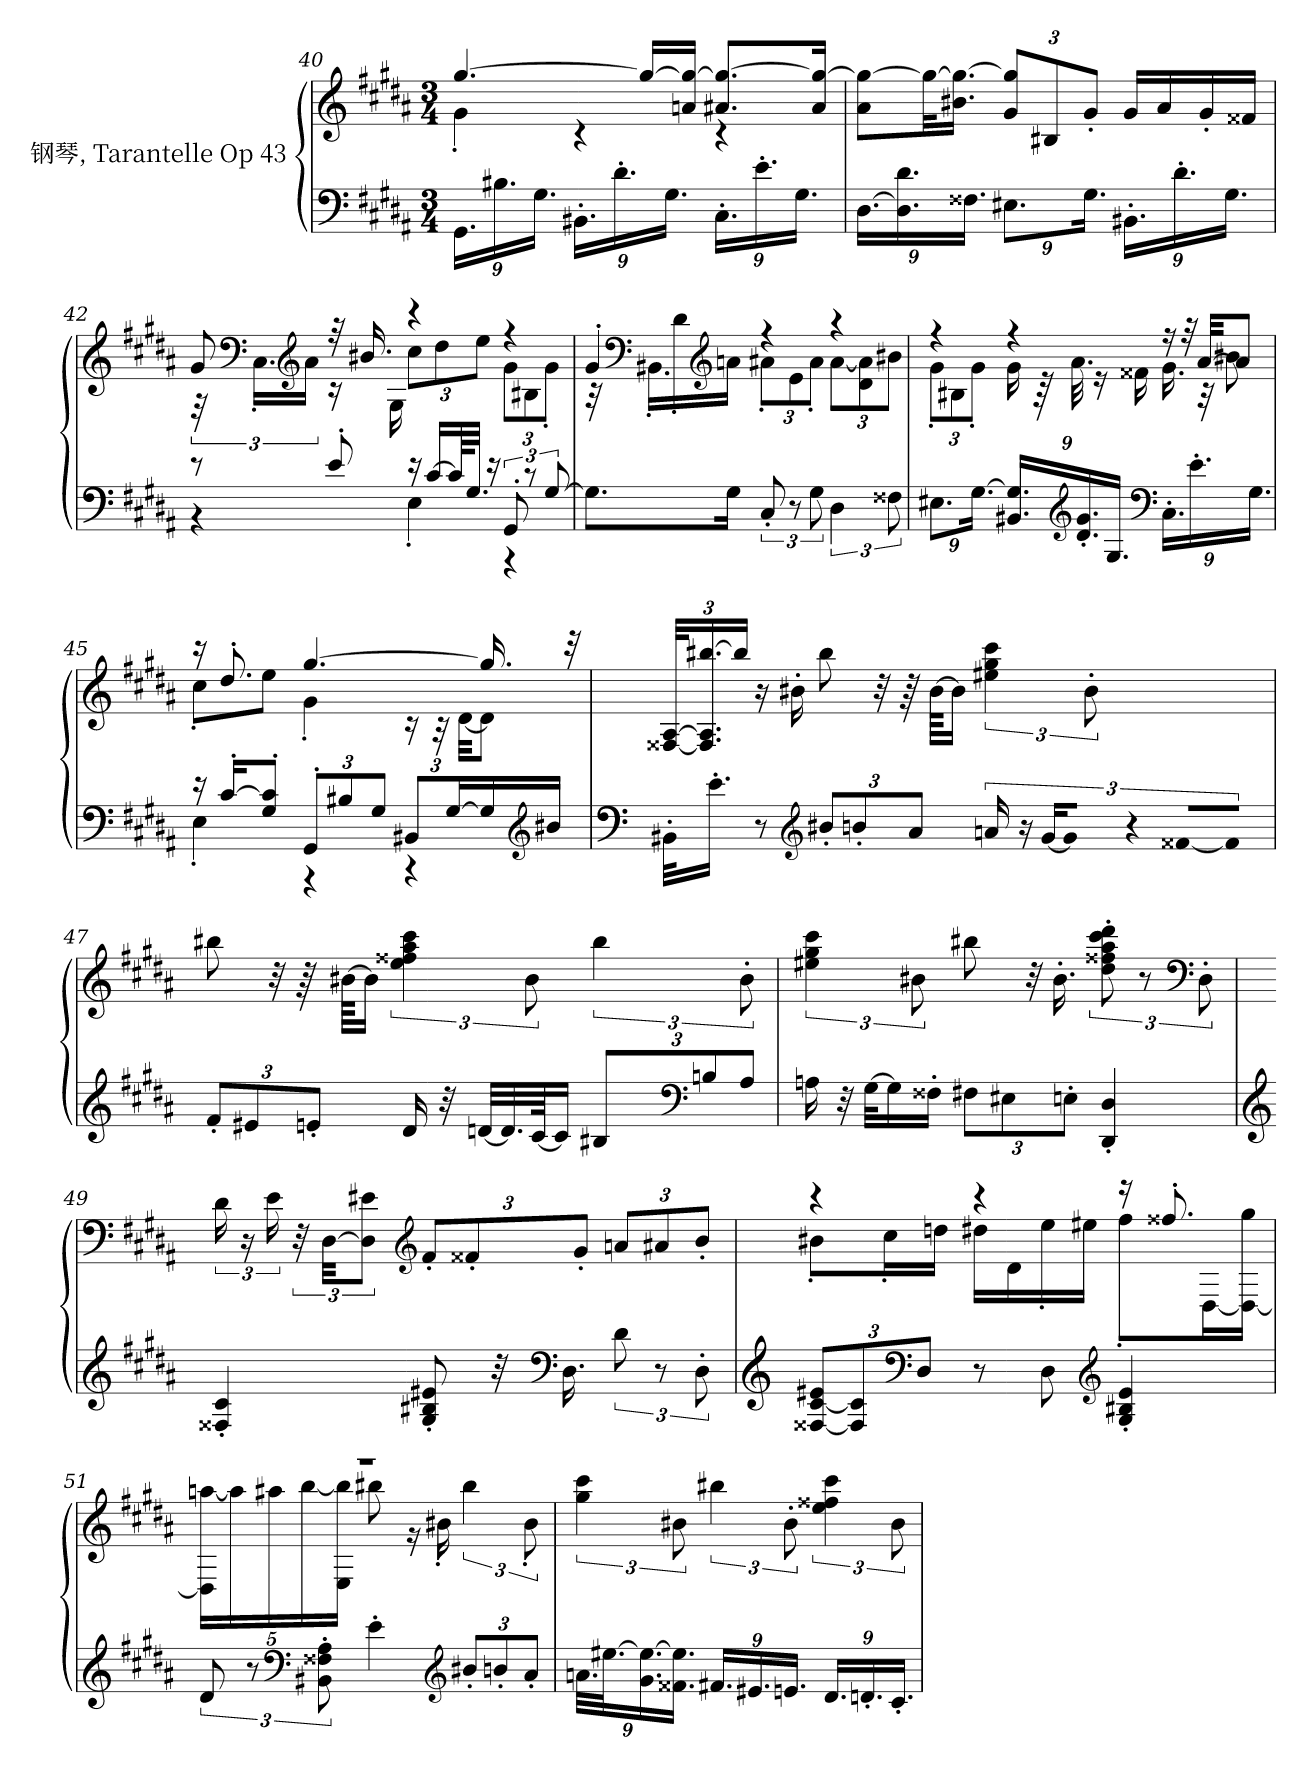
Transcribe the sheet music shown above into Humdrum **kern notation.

**kern	**kern
*part1	*part1
*staff2	*staff1
*I"钢琴, Tarantelle Op 43	*
*clefF4	*clefG2
*k[f#c#g#d#a#]	*k[f#c#g#d#a#]
*M3/4	*M3/4
*Xbrackettup	*
=40	=40
*	*^
18.GG#\LL	[4.gg#/	4g#'\
18.B#X\	.	.
18.G#\JJ	.	.
18.BB#X'\LL	.	4r
18.d#'\	.	.
.	16gg#/LL_	.
18.G#\JJ	.	.
.	16an/ 16gg#/_JJ	.
18.C#'\LL	8.a#X/ 8.gg#/_L	4r
18.e'\	.	.
18.G#\JJ	.	.
.	16a#/ 16gg#/_Jk	.
*	*v	*v
!!LO:LB:g=z
=41	=41
[18.D#\LL	8a#\ 8gg#\_L
18.D#\] 18.d#\	.
.	32gg#\KL_
.	16.b#X\ 16.gg#\_JJ
18.F##X\JJ	.
*	*Xbrackettup
9.E#X\L	12g#/ 12gg#/]L
.	12B#X/
18.G#\Jk	12g#'/J
18.BB#X'\LL	16g#/LL
.	16a#/
18.d#'\	.
.	16g#'/
18.G#\JJ	.
.	16f##X/JJ
=42	=42
*^	*^
*	*	*	*brackettup
8r	4r	8g#/	48r
*	*	*clefF4	*
.	.	.	24.C#'\LL
*	*	*clefG2	*
.	.	.	24a#\JJ
8e'/	.	32r	16r
.	.	16.b#X/	.
.	.	.	16G#\
*	*	*	*Xbrackettup
16r	4E'\	4r	12cc#\L
[16c#/LL	.	.	.
.	.	.	12dd#\
64c#/KL]	.	.	.
32.G#/JJJ	.	.	.
.	.	.	12ee\J
16r	.	.	.
*brackettup	*	*	*
12GG#'/	4r	4r	12g#\L
12r	.	.	12B#X\
[12G#/	.	.	12g#'\J
*v	*v	*	*
!!LO:LB:g=z	!!
=43	=43	=43
8.G#\L]	4g#'/	32r
*	*clefF4	*
.	.	16.BB#X'\LL
.	.	16d#'\
*	*clefG2	*
16G#\Jk	.	16an\JJ
12C#'/	4r	12a#X'\L
12r	.	12e\
12G#\	.	12a#'\J
6D#\	4r	[12a#\L
.	.	12d#\ 12a#\]
12F##X\	.	12b#X\J
=44	=44	=44
*Xbrackettup	*	*
9.E#X\L	4r	12g#'\L
.	.	12B#X\
[18.G#\Jk	.	12g#'\J
18.BB#X/ 18.G#/]LL	4r	16g#\
.	.	64r
.	.	32.a#\
*clefG2	*	*
18.d#/' 18.g#/'	.	.
.	.	16r
18.G#/JJ	.	.
.	.	16f##X\
*clefF4	*	*
18.C#'\LL	16r	16.g#\
.	32r	.
18.e'\	.	.
.	[32a#/KKL	32r
.	8a#/J]	8b#X\
18.G#\JJ	.	.
!!LO:LB:g=z	!!
=45	=45	=45
*^	*	*
16r	4E'\	16r	8cc#'\L
[16c#'/KL	.	8.dd#'/	.
8G#/' 8c#/]'J	.	.	8ee\J
12GG#'/L	4r	[4.gg#/	4g#'\
12B#X/	.	.	.
12G#/J	.	.	.
12BB#X/L	4r	.	16r
.	.	.	32r
[24G#/L	.	.	.
.	.	.	[32d#\KKL
16G#/]	.	16.gg#/]	8d#\J]
*clefG2	*	*	*
16b#X/JJ	.	.	.
.	.	32r	.
*v	*v	*	*
*	*v	*v
=46	=46
*clefF4	*
32BB#X'\KLL	[48F##X/ [48A#/KLL
.	24.F##/] 24.A#/] [24.bb#X/
16.e'\JJ	.
.	24bb#/JJ]
8r	16r
.	16b#X'\
*clefG2	*
12b#X'/L	8bb#\
12bn'/	.
.	32r
.	64r
12a#/J	.
.	[64b#\KKLL
.	16b#\JJ]
*brackettup	*brackettup
24an/	6ee#X\ 6gg#\ 6ccc#\
24r	.
[24g#/LL	.
32g#/JJk]	.
64r	.
.	12b#'\
[64f##X/KKLL	.
16f##/JJ]	.
!!LO:LB:g=z
=47	=47
*Xbrackettup	*
12f#'/L	8bb#X\
12e#X/	.
.	32r
.	64r
12en'/J	.
.	[64b#X\KKLL
.	16b#\JJ]
16d#/	6ee\ 6ff##X\ 6aa#\ 6ccc#\
32r	.
[32dn/LLL	.
32.d/]	.
.	12b#\
[64c#/JK	.
16c#/JJ]	.
12B#X/L	6bb#\
*clefF4	*
12Bn/	.
12A#/J	12b#'\
=48	=48
16An\	6ee#X\ 6gg#\ 6ccc#\
32r	.
[32G#\KLL	.
16G#\]	.
.	12b#X\
16F##X'\JJ	.
12F#X\L	8bb#X\
12E#X\	.
.	32r
.	16.b#'\
12En'\J	.
4DD#/' 4D#/'	12dd#\' 12ff##X\' 12aa#\' 12ccc#\' 12ddd#\'
.	12r
*	*clefF4
.	12D#'\
!!LO:LB:g=z
=49	=49
*clefG2	*
4F##X/' 4c#/'	24d#\
.	24r
.	24e\
.	48r
.	[48D#\KKL
.	12D#\] 12e#X\J
*	*clefG2
*	*Xbrackettup
8G#/' 8B#X/' 8e#X/'	12f#'/L
.	12f##X'/
32r	.
*clefF4	*
16.D#\	.
.	12g#'/J
*brackettup	*
12d#\	12an/L
12r	12a#X/
12D#'\	12b'/J
=50	=50
*clefG2	*
*Xbrackettup	*
*	*^
[12F##X/ [12c#/ 12e#X/L	4r	8b#X'\L
12F##/] 12c#/]	.	.
.	.	16cc#'\L
*clefF4	*	*
12D#/J	.	.
.	.	16ddn\JJ
8r	4r	16dd#X\LL
.	.	16d#\
8D#\	.	16ee'\
.	.	16ee#X\JJ
*clefG2	*	*
4G#/' 4B#X/' 4e#/'	16r	8ff#'\L
.	8.ff##X'/	.
.	.	[16D#\L
.	.	16D#\_ 16gg#\JJ
!!LO:PB:g=z	!!
=51	=51	=51
*brackettup	*	*
12d#/	2.r	20D#\] [20aan\LL
.	.	20aa\]
12r	.	.
.	.	20aa#X\
.	.	[20bb\
*clefF4	*	*
12BB#X\' 12F##X\' 12A#\'	.	.
.	.	20E\ 20bb\]JJ
4e'\	.	8bb#X\
.	.	16r
.	.	16b#X'\
*clefG2	*	*
*Xbrackettup	*	*brackettup
12b#X'/L	.	6bb#\
12bn'/	.	.
12a#'/J	.	12b#'\
*	*v	*v
=52	=52
36.an\LLL	6gg#\ 6ccc#\
[36.ee#X\J	.
18.g#\ 18.ee#\_	.
18.f##X\ 18.ee#\]JJ	12b#X\
18.f#X/LL	6bb#X\
18.e#X/	.
18.en/JJ	12b#'\
18.d#/LL	6ee\ 6ff##X\ 6ccc#\
18.dn'/	.
18.c#'/JJ	12b#\
=	=
*-	*-
